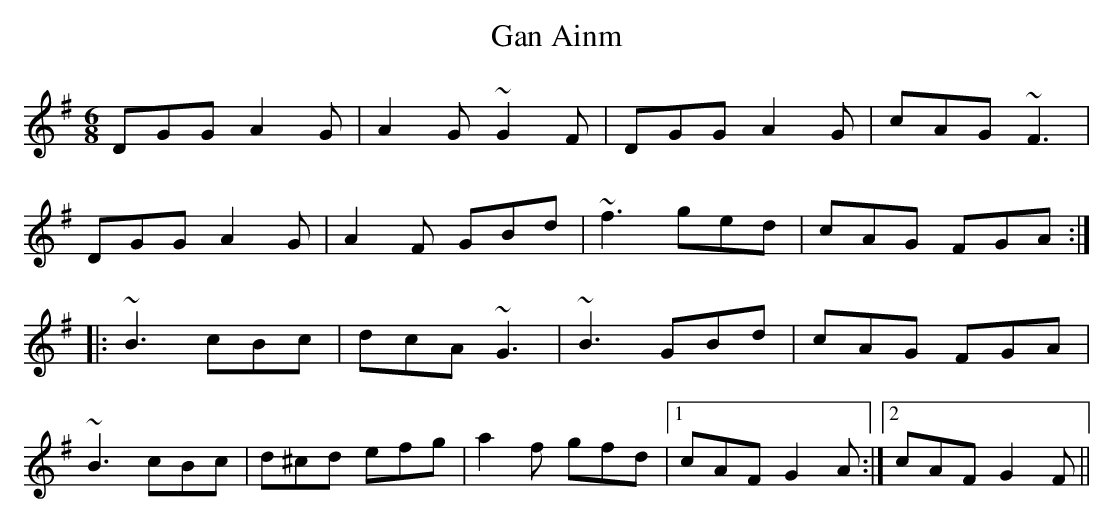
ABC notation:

X:1
T:Gan Ainm
M:6/8
L:1/8
K:G
DGG A2G|A2G ~G2F|DGG A2G|cAG ~F3|!
DGG A2G|A2F GBd|~f3 ged|cAG FGA:|!
|:~B3 cBc|dcA ~G3|~B3 GBd|cAG FGA|!
~B3 cBc|d^cd efg|a2f gfd|1 cAF G2A:|2 cAF G2F||!
